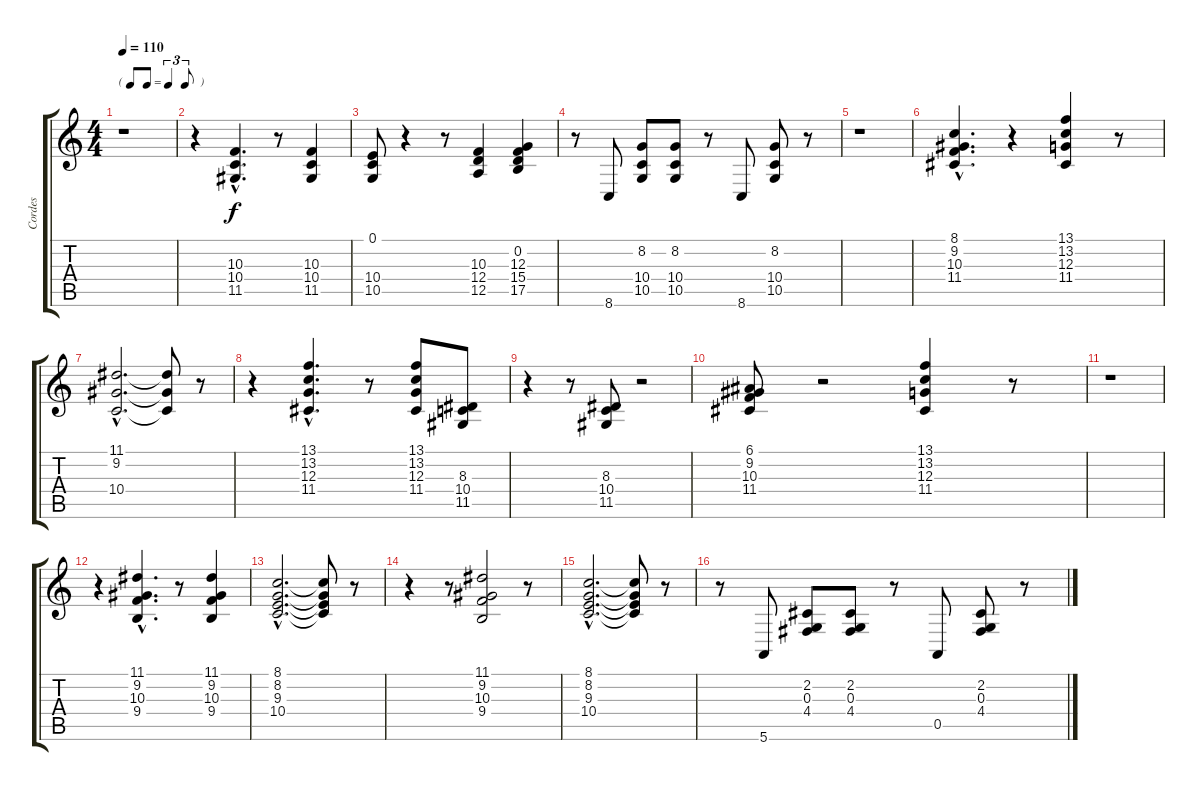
\track ("Cordes" "Cordes") {instrument stringensemble2}
\staff {score tabs}
\tuning (E4 B3 G3 D3 A2 E2) {hide}
\ts (4 4)
\tf triplet8th
\tempo 110
\clef g2
\ks c
r.1{dy f} |
r.4 (10.3{hac} 10.4{hac} 11.5{hac}).4{d} r.8 (10.3 10.4 11.5).4 |
(0.1 10.4 10.5).8 r.4 r.8 (10.3 12.4 12.5).4 (0.2 12.3 15.4 17.5).4 |
r.8 8.6.8 (8.2 10.4 10.5).8 (8.2 10.4 10.5).8 r.8 8.6.8 (8.2 10.4 10.5).8 r.8 |
r.1{volume 0} |
(8.1{hac} 9.2{hac} 10.3{hac} 11.4{hac}).4{d} r.4 (13.1 13.2 12.3 11.4).4 r.8 |
(11.1{hac} 9.2{hac} 10.4{hac}).2{d} (11.1{t} 9.2{t} 10.4{t}).8 r.8 |
r.4 (13.1{hac} 13.2{hac} 12.3{hac} 11.4{hac}).4{d} r.8 (13.1 13.2 12.3 11.4).8 (8.3 10.4 11.5).8 |
r.4 r.8 (8.3 10.4 11.5).8 r.2 |
(6.1 9.2 10.3 11.4).8 r.2 (13.1 13.2 12.3 11.4).4 r.8 |
r.1 |
r.4 (11.1{hac} 9.2{hac} 10.3{hac} 9.4{hac}).4{d} r.8 (11.1 9.2 10.3 9.4).4 |
(8.1{hac} 8.2{hac} 9.3{hac} 10.4{hac}).2{d} (8.1{t} 8.2{t} 9.3{t} 10.4{t}).8 r.8 |
r.4 r.8 (11.1 9.2 10.3 9.4).2 r.8 |
(8.1{hac} 8.2{hac} 9.3{hac} 10.4{hac}).2{d} (8.1{t} 8.2{t} 9.3{t} 10.4{t}).8 r.8 |
r.8 5.6.8 (2.2 0.3 4.4).8 (2.2 0.3 4.4).8 r.8 0.5.8 (2.2 0.3 4.4).8 r.8
